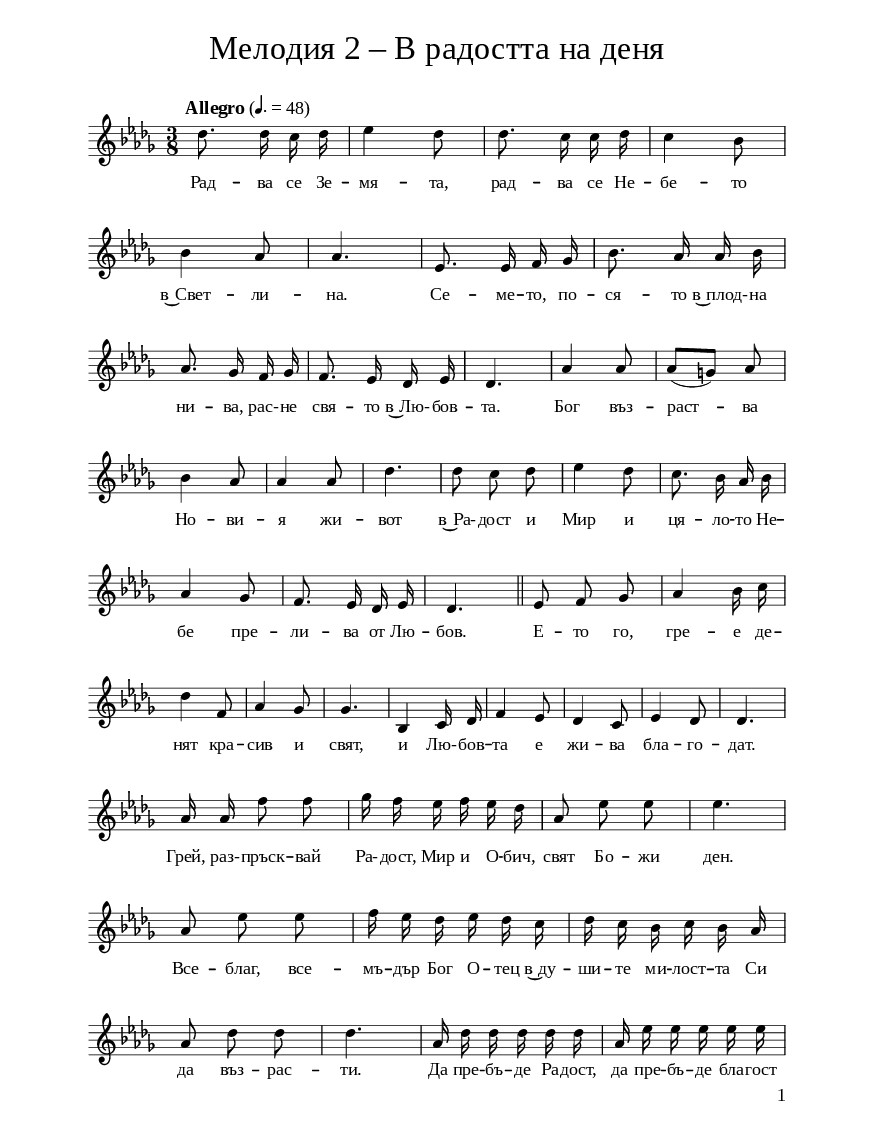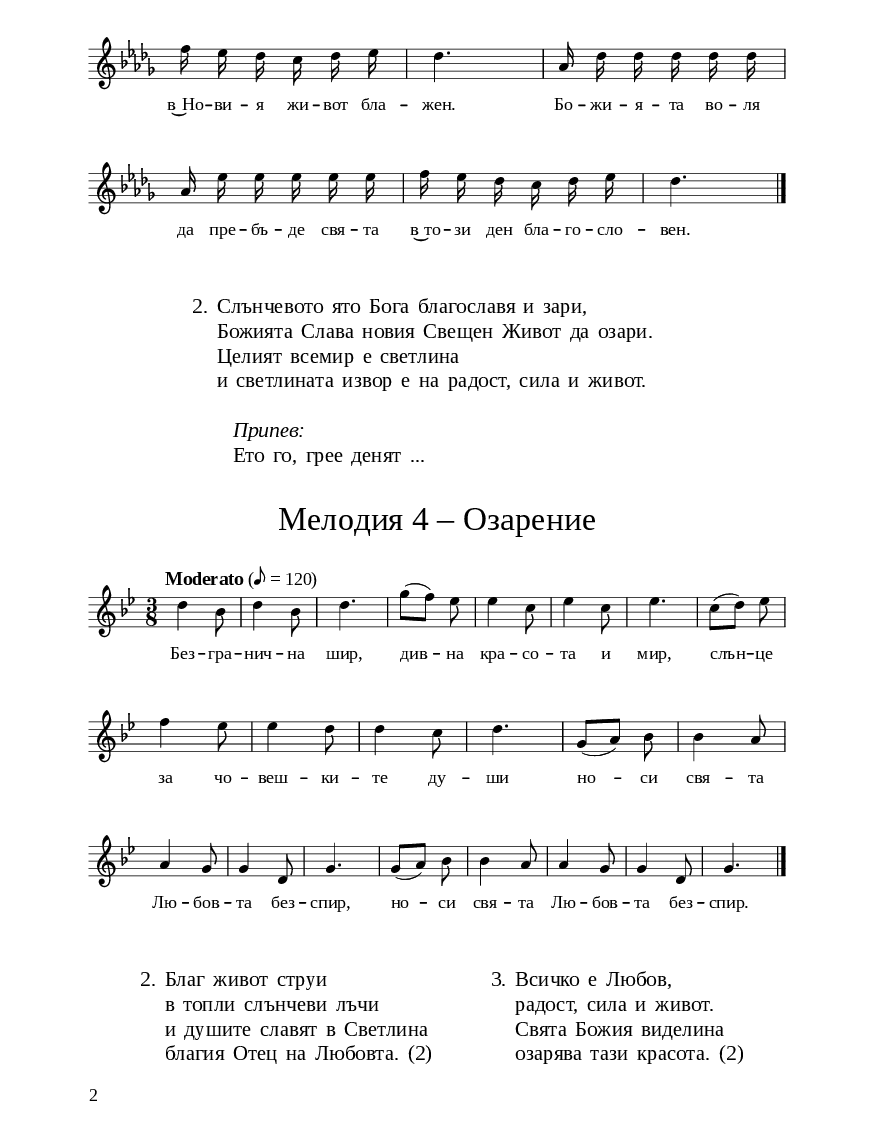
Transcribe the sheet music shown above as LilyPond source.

\version "2.24.2"

% include paper part and global functions
\include "include/globals.ily"

\bookpart {
  \label #'ref186
  \tocItem \markup "Мелодия 2 – В радостта на деня"
  \include "include/bookpart-paper.ily"
  \score {
    \include "include/score-layout.ily"

    \new Voice \absolute {
      \clef treble
      \key des \major
      \time 3/8
      \tempoFunc "Allegro" 4. "48"
      \autoBeamOff
      des''8. des''16 c''16 des''16
      | % 2
      es''4 des''8 | % 3
      des''8. c''16 c''16 des''16
      | % 4
      c''4 bes'8 \break | % 5
      bes'4  as'8 | % 6
      as'4. | % 7
      es'8.  es'16  f'16  ges'16  | % 8
      bes'8.  as'16  as'16 bes'16 \break | % 9
      as'8.  ges'16  f'16  ges'16 |

      f'8.  es'16  des'16  es'16 | % 11
      des'4. | % 12
      as'4  as'8   | % 13
      as'8 [(  g'8 )]  as'8 \break| % 14
      bes'4  as'8  | % 15
      as'4  as'8 | % 16
      des''4.  | % 17
      des''8 c''8 des''8 | % 18
      es''4 des''8 | % 19
      c''8. bes'16  as'16 bes'16 \break |

      as'4  ges'8  | % 21
      f'8.  es'16  des'16  es'16 | % 22
      des'4. \bar "||"
      es'8  f'8  ges'8 | % 24
      as'4 bes'16 c''16 \break | % 25
      des''4  f'8 | % 26
      as'4  ges'8 | % 27
      ges'4. | % 28
      bes4  c'16  des'16   | % 29
      f'4  es'8  |
      des'4  c'8  | % 31
      es'4  des'8 | % 32
      des'4. \break | % 33
      as'16  as'16 f''8 f''8 | % 34
      ges''16 f''16 es''16 f''16
      es''16 des''16  | % 35
      as'8 es''8 es''8 | % 36
      es''4.  \break | % 37
      as'8 es''8 es''8   | % 38
      f''16 es''16 des''16 es''16
      des''16 c''16 | % 39
      des''16 c''16 bes'16 c''16
      bes'16  as'16 \break|
      as'8 des''8 des''8 | % 41
      des''4. | % 42
      as'16 des''16 des''16 des''16
      des''16 des''16  | % 43
      as'16 es''16 es''16 es''16
      es''16 es''16 \break | % 44
      f''16 es''16 des''16 c''16
      des''16 es''16 | % 45
      des''4. | % 46
      as'16 des''16 des''16 des''16
      des''16 des''16 \break | % 47
      as'16 es''16 es''16 es''16
      es''16 es''16 | % 48
      f''16 es''16 des''16 c''16
      des''16 es''16 | % 49
      des''4. \bar "|."
    }

    \addlyrics {
      Рад -- ва се Зе -- мя -- та, рад --
      ва се Не -- бе -- то в~Свет -- ли
      -- на. Се -- ме -- то, по -- ся -- то
      "в~плод-" -- на ни -- ва, "рас-" -- не
      свя -- то "в~Лю-" -- бов -- та. Бог
      въз -- раст -- ва Но -- ви -- я
      жи -- вот "в~Ра-" -- дост и Мир и
      ця -- ло -- то Не -- бе пре -- ли --
      ва от Лю -- бов. Е -- то го, гре --
      е де -- нят кра -- сив и свят, и
      "Лю-" -- бов -- та е жи -- ва бла --
      го -- дат. Грей, "раз-" -- "пръск" -- вай
      "Ра-" -- дост, Мир и О -- бич, свят
      Бо -- жи ден. Все -- благ, все --
      мъ -- дър Бог О -- тец в~ду -- ши
      -- те ми -- лост -- та Си да въз --
      рас -- ти. Да пре -- бъ -- де Ра --
      дост, да пре -- бъ -- де бла --
      гост в~Но -- ви -- я жи -- вот бла
      -- жен. Бо -- жи -- я -- та во -- ля
      да пре -- бъ -- де свя -- та в~то
      -- зи ден бла -- го -- сло -- вен.}

      \header {
        title = \titleFunc "Мелодия 2 – В радостта на деня" " Melodija 2 – V radostta na denja"
      }

      \midi{}

    } % score

    \markup \fontsize #bgCoupletFontSize {
      \hspace #10
      \override #`(baseline-skip . ,bgCoupletBaselineSkip)
      \column {
        \line {  2. Слънчевото ято Бога благославя и зари,}

        \line {   "   " Божията Слава новия Свещен Живот да озари.}

        \line {   "   " Целият всемир е светлина}

        \line {   "   " и светлината извор е на радост, сила и живот.}
        \line {   "   " }
        \line \italic {   "      " Припев:}
        \line {   "      " Ето го, грее денят ...}


      }

    } % markup

    \markup \empty-two

    \label #'ref189
    \tocItem \markup "Мелодия 4 – Озарение"
    \include "include/bookpart-paper.ily"
    \score {
      \include "include/score-layout.ily"

      \new Voice \absolute {
        \clef treble
        \key g \minor
        \time 3/8
        \tempoFunc "Moderato" 8 "120"
        \autoBeamOff
        d''4 bes'8 | % 2
        d''4 bes'8 | % 3
        d''4. | % 4
        g''8 ( [ f''8 ) ] es''8 | % 5
        es''4 c''8 | % 6
        es''4 c''8 | % 7
        es''4. | % 8
        c''8 ( [ d''8 ) ] es''8 \break | % 9
        f''4 es''8 |
        es''4 d''8 | % 11
        d''4 c''8 | % 12
        d''4. | % 13
        g'8 ( [  a'8 ) ] bes'8 | % 14
        bes'4  a'8 \break | % 15
        a'4  g'8 | % 16
        g'4  d'8 | % 17
        g'4. | % 18
        g'8 ( [  a'8 ) ] bes'8 | % 19
        bes'4  a'8 |
        a'4  g'8 | % 21
        g'4  d'8 | % 22
        g'4. \bar "|."
      }

      \addlyrics {
        Без -- гра -- нич -- на шир, див
        -- на кра -- со -- та и мир,
        слън -- це за чо -- веш -- ки --
        те ду -- ши но -- си свя -- та
        Лю -- бов -- та без -- спир, но --
        си свя -- та Лю -- бов -- та без --
        спир.}

        \header {
          title = \titleFunc "Мелодия 4 – Озарение" "Melodija – Ozarenie"
        }

        \midi{}

      } % score





      \markup \fontsize #bgCoupletFontSize {
        \hspace #5
        \override #`(baseline-skip . ,bgCoupletBaselineSkip)
        \column {
          \line {   2.  Благ живот струи }
          \line {   "   " в топли слънчеви лъчи }
          \line {   "   " и душите славят в Светлина }
          \line {   "   " благия Отец на Любовта. (2) }

        }

        \hspace #5
        \override #`(baseline-skip . ,bgCoupletBaselineSkip)
        \column {

          \line {   3. Всичко е Любов, }
          \line {   "   " радост, сила и живот. }
          \line {   "   " Свята Божия виделина }
          \line {   "   " озарява тази красота. (2)}

        }

      }


    } % bookpart

    % Più mosso
    %
